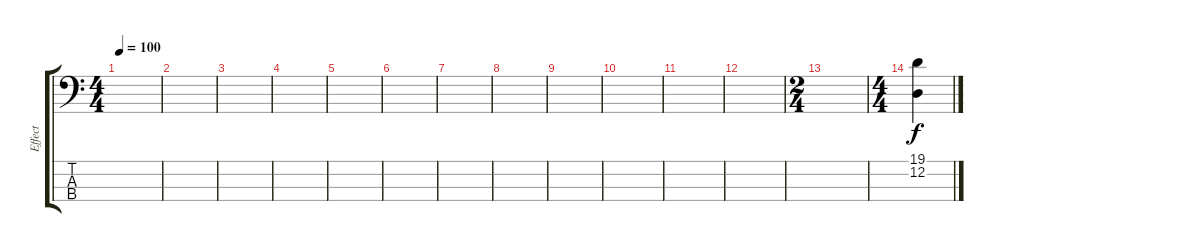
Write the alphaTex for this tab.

\track ("Effect" "Effect") {instrument applause}
\staff {score tabs}
\tuning (G2 D2 A1 E1) {hide}
\ts (4 4)
\tempo 100
\clef f4
\ks c
|
|
|
|
|
|
|
|
|
|
|
|
\ts (2 4)
|
\ts (4 4)
(19.1 12.2).4{instrument orchestrahit}
